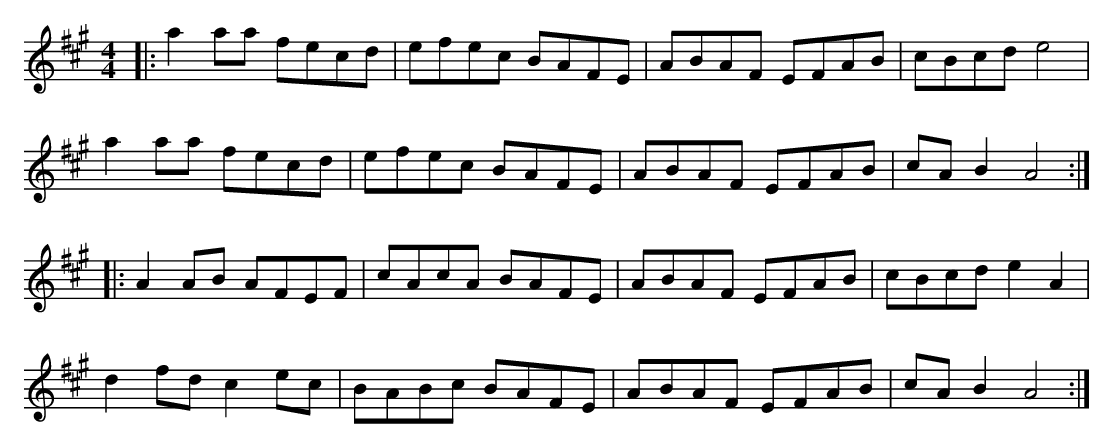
X:1
M:4/4
K:A
|:a2 aa fecd|efec BAFE|ABAF EFAB|cBcd e4|
a2 aa fecd|efec BAFE|ABAF EFAB|cAB2 A4:|
|:A2 AB AFEF|cAcA BAFE|ABAF EFAB|cBcd e2A2|
d2 fd c2 ec|BABc BAFE|ABAF EFAB|cAB2 A4:|
